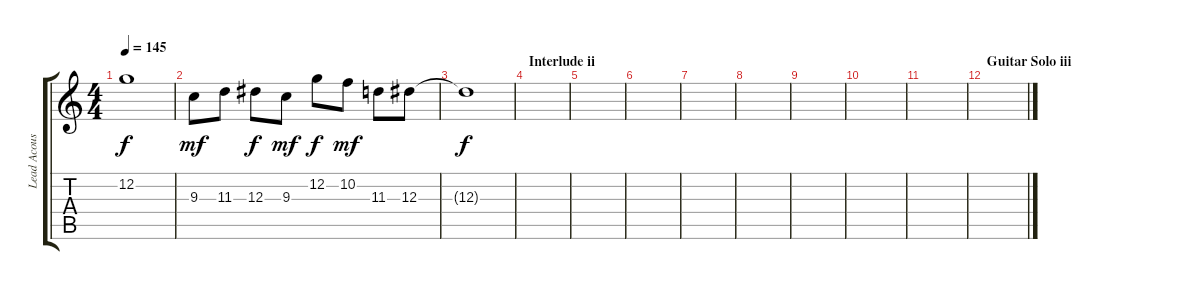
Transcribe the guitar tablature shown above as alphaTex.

\track ("Lead Acoustic Guitar" "Lead Acous") {instrument acousticguitarsteel}
\staff {score tabs}
\tuning (C4 G3 Eb3 Bb2 F2 C2) {hide}
\ts (4 4)
\tempo 145
\clef g2
\ks c
12.2{t}.1{dy f} |
9.3.8{dy mf} 11.3.8 12.3.8{dy f} 9.3.8{dy mf} 12.2.8{dy f} 10.2.8{dy mf} 11.3.8 12.3.8 |
12.3{t}.1{dy f} |
\section ("" "Interlude ii")
|
|
|
|
|
|
|
|
\section ("" "Guitar Solo iii")
